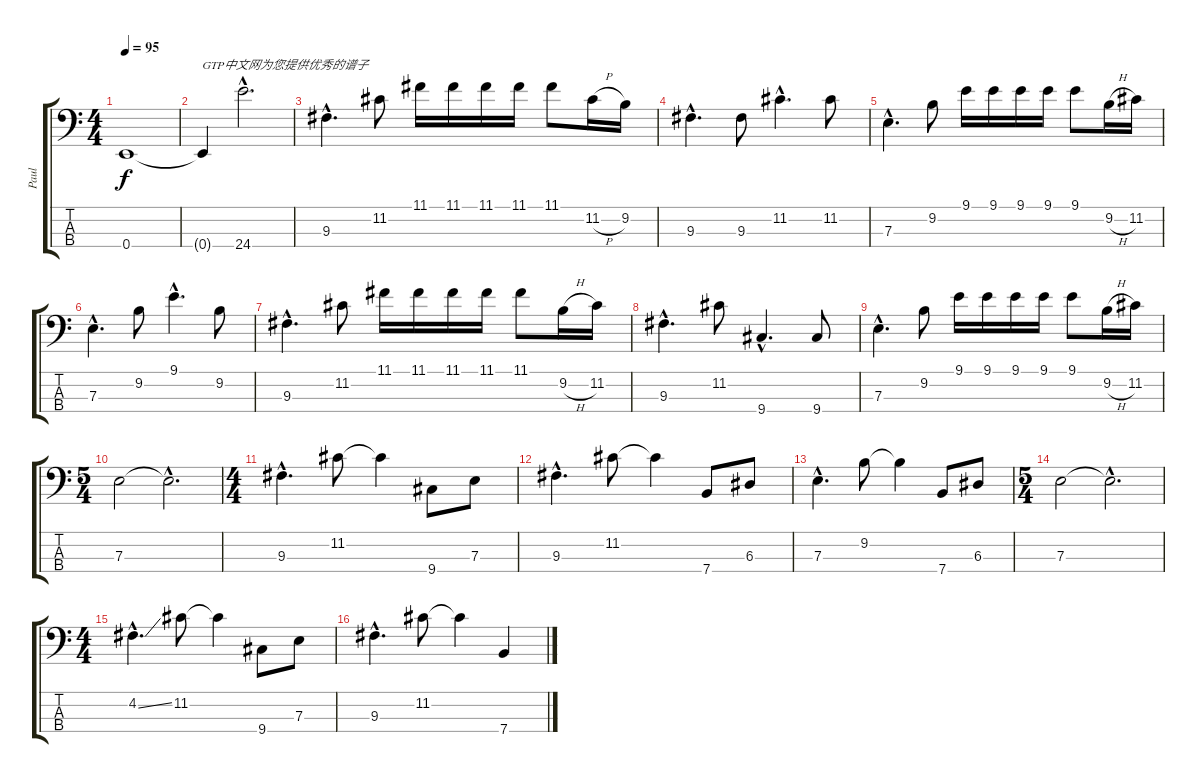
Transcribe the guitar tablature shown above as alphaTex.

\track ("Paul" "Paul") {instrument acousticbass}
\staff {score tabs}
\tuning (G2 D2 A1 E1) {hide}
\ts (4 4)
\tempo 95
\clef f4
\ks c
0.4.1{dy f instrument acousticbass} |
0.4{t}.4{txt "GTP中文网为您提供优秀的谱子"} 24.4{hac}.2{d} |
9.3{hac}.4{d} 11.2.8 11.1.16 11.1.16 11.1.16 11.1.16 11.1.8 11.2{h}.16 9.2.16 |
9.3{hac}.4{d} 9.3.8 11.2{hac}.4{d} 11.2.8 |
7.3{hac}.4{d} 9.2.8 9.1.16 9.1.16 9.1.16 9.1.16 9.1.8 9.2{h}.16 11.2.16 |
7.3{hac}.4{d} 9.2.8 9.1{hac}.4{d} 9.2.8 |
9.3{hac}.4{d} 11.2.8 11.1.16 11.1.16 11.1.16 11.1.16 11.1.8 9.2{h}.16 11.2.16 |
9.3{hac}.4{d} 11.2.8 9.4{hac}.4{d} 9.4.8 |
7.3{hac}.4{d} 9.2.8 9.1.16 9.1.16 9.1.16 9.1.16 9.1.8 9.2{h}.16 11.2.16 |
\ts (5 4)
7.3.2 7.3{hac t}.2{d} |
\ts (4 4)
9.3{hac}.4{d} 11.2.8 11.2{t}.4 9.4.8 7.3.8 |
9.3{hac}.4{d} 11.2.8 11.2{t}.4 7.4.8 6.3.8 |
7.3{hac}.4{d} 9.2.8 9.2{t}.4 7.4.8 6.3.8 |
\ts (5 4)
7.3.2 7.3{hac t}.2{d} |
\ts (4 4)
4.2{ss hac}.4{d} 11.2.8 11.2{t}.4 9.4.8 7.3.8 |
9.3{hac}.4{d} 11.2.8 11.2{t}.4 7.4.4
